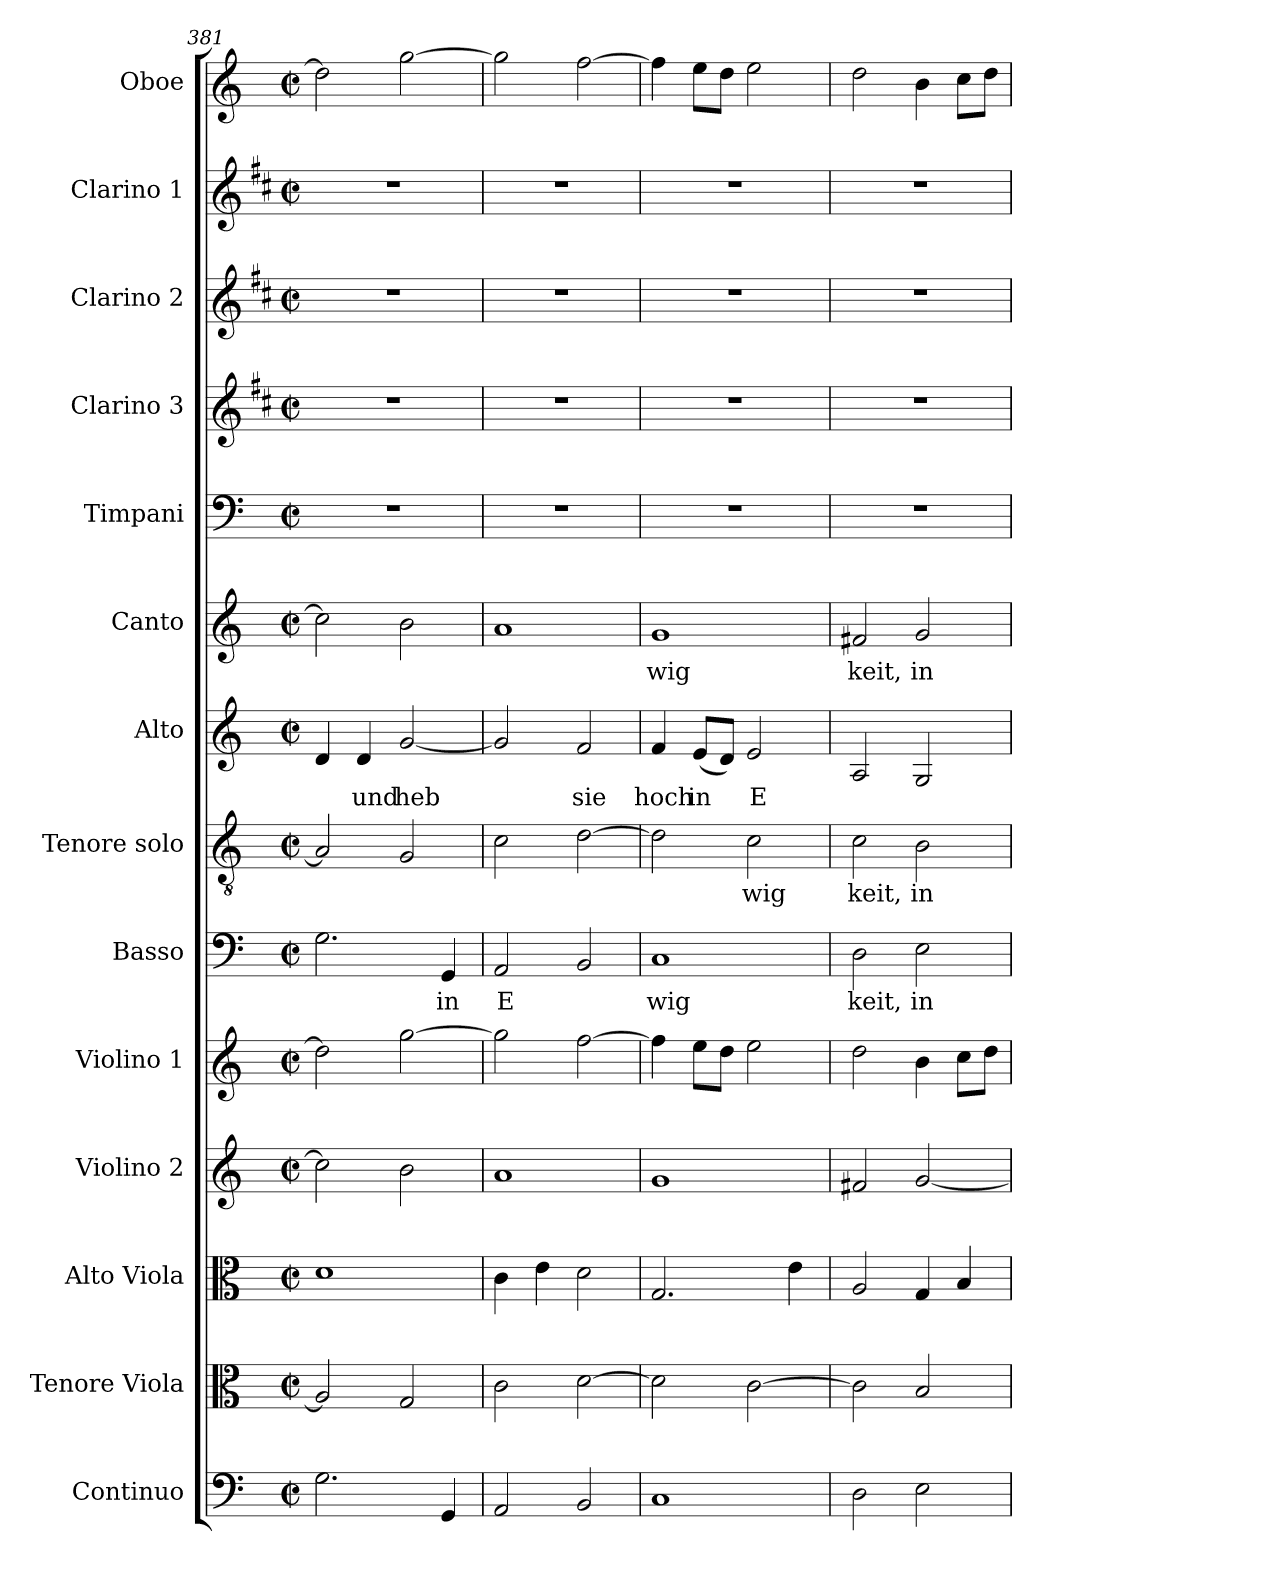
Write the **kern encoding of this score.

**kern	**kern	**kern	**kern	**kern	**kern	**text	**kern	**text	**kern	**text	**kern	**text	**kern	**kern	**kern	**kern	**kern
*part14	*part13	*part12	*part11	*part10	*part9	*part9	*part8	*part8	*part7	*part7	*part6	*part6	*part5	*part4	*part3	*part2	*part1
*staff14	*staff13	*staff12	*staff11	*staff10	*staff9	*staff9	*staff8	*staff8	*staff7	*staff7	*staff6	*staff6	*staff5	*staff4	*staff3	*staff2	*staff1
*I"Continuo	*I"Tenore Viola	*I"Alto Viola	*I"Violino 2	*I"Violino 1	*I"Basso	*	*I"Tenore solo	*	*I"Alto	*	*I"Canto	*	*I"Timpani	*I"Clarino 3	*I"Clarino 2	*I"Clarino 1	*I"Oboe
*I'Continuo	*I'Tenore Viola	*I'Alto Viola	*I'Violino 2	*I'Violino 1	*I'Basso	*	*I'Tenore	*	*I'Alto	*	*I'Canto	*	*I'Timpani	*I'Clarino 3	*I'Clarino 2	*I'Clarino 1	*I'Oboe
*clefF4	*clefC3	*clefC3	*clefG2	*clefG2	*clefF4	*	*clefGv2	*	*clefG2	*	*clefG2	*	*clefF4	*clefG2	*clefG2	*clefG2	*clefG2
*	*	*	*	*	*	*	*	*	*	*	*	*	*	*ITrd1c2	*ITrd1c2	*ITrd1c2	*
*k[]	*k[]	*k[]	*k[]	*k[]	*k[]	*	*k[]	*	*k[]	*	*k[]	*	*k[]	*k[]	*k[]	*k[]	*k[]
*C:	*C:	*C:	*C:	*C:	*C:	*	*C:	*	*C:	*	*C:	*	*C:	*C:	*C:	*C:	*C:
*M2/2	*M2/2	*M2/2	*M2/2	*M2/2	*M2/2	*	*M2/2	*	*M2/2	*	*M2/2	*	*M2/2	*M2/2	*M2/2	*M2/2	*M2/2
*met(c|)	*met(c|)	*met(c|)	*met(c|)	*met(c|)	*met(c|)	*	*met(c|)	*	*met(c|)	*	*met(c|)	*	*met(c|)	*met(c|)	*met(c|)	*met(c|)	*met(c|)
=381	=381	=381	=381	=381	=381	=381	=381	=381	=381	=381	=381	=381	=381	=381	=381	=381	=381
!	!	!	!	!	!	!LO:LY:b:cj	!	!LO:LY:b	!	!LO:LY:b:cj	!	!LO:LY:b:cj	!	!	!	!	!
2.G\	2A/]	1d	2cc\]	2dd\]	2.G\	.	2A/]	.	4d/	.	2cc\]	.	1r	1r	1r	1r	2dd\]
!	!	!	!	!	!	!	!	!	!	!LO:LY:b:cj	!	!	!	!	!	!	!
.	.	.	.	.	.	.	.	.	4d/	und	.	.	.	.	.	.	.
!	!	!	!	!	!	!	!	!LO:LY:b	!	!LO:LY:b:cj	!	!LO:LY:b:cj	!	!	!	!	!
.	2G/	.	2b\	[>2gg\	.	.	2G/	.	[<2g/	heb	2b\	.	.	.	.	.	[>2gg\
!	!	!	!	!	!	!LO:LY:b:cj	!	!	!	!	!	!	!	!	!	!	!
4GG/	.	.	.	.	4GG/	in	.	.	.	.	.	.	.	.	.	.	.
=382	=382	=382	=382	=382	=382	=382	=382	=382	=382	=382	=382	=382	=382	=382	=382	=382	=382
!	!	!	!	!	!	!LO:LY:b:cj	!	!LO:LY:b	!	!LO:LY:b:cj	!	!LO:LY:b:cj	!	!	!	!	!
2AA/	2c\	4c\	1a	2gg\]	2AA/	E	2c\	.	2g/]	.	1a	.	1r	1r	1r	1r	2gg\]
.	.	4e\	.	.	.	.	.	.	.	.	.	.	.	.	.	.	.
!	!	!	!	!	!	!LO:LY:b:cj	!	!LO:LY:b	!	!LO:LY:b:cj	!	!	!	!	!	!	!
2BB/	[>2d\	2d\	.	[>2ff\	2BB/	.	[>2d\	.	2f/	sie	.	.	.	.	.	.	[>2ff\
=383	=383	=383	=383	=383	=383	=383	=383	=383	=383	=383	=383	=383	=383	=383	=383	=383	=383
!	!	!	!	!	!	!LO:LY:b:cj	!	!LO:LY:b	!	!LO:LY:b:cj	!	!LO:LY:b:cj	!	!	!	!	!
1C	2d\]	2.G/	1g	4ff\]	1C	wig	2d\]	.	4f/	hoch	1g	wig	1r	1r	1r	1r	4ff\]
!	!	!	!	!	!	!	!	!	!	!LO:LY:b:cj	!	!	!	!	!	!	!
.	.	.	.	8ee\L	.	.	.	.	(<8e/L	in	.	.	.	.	.	.	8ee\L
!	!	!	!	!	!	!	!	!	!	!LO:LY:b:cj	!	!	!	!	!	!	!
.	.	.	.	8dd\J	.	.	.	.	8d/J)	.	.	.	.	.	.	.	8dd\J
!	!	!	!	!	!	!	!	!LO:LY:b	!	!LO:LY:b:cj	!	!	!	!	!	!	!
.	[>2c\	.	.	2ee\	.	.	2c\	wig	2e/	E	.	.	.	.	.	.	2ee\
.	.	4e\	.	.	.	.	.	.	.	.	.	.	.	.	.	.	.
=384	=384	=384	=384	=384	=384	=384	=384	=384	=384	=384	=384	=384	=384	=384	=384	=384	=384
!	!	!	!	!	!	!LO:LY:b:cj	!	!LO:LY:b	!	!LO:LY:b:cj	!	!LO:LY:b:cj	!	!	!	!	!
2D\	2c\]	2A/	2f#X/	2dd\	2D\	keit,	2c\	keit,	2A/	.	2f#X/	keit,	1r	1r	1r	1r	2dd\
!	!	!	!	!	!	!LO:LY:b:cj	!	!LO:LY:b	!	!LO:LY:b:cj	!	!LO:LY:b:cj	!	!	!	!	!
2E\	2B/	4G/	[<2g/	4b\	2E\	in	2B\	in	2G/	.	2g/	in	.	.	.	.	4b\
.	.	4B/	.	8cc\L	.	.	.	.	.	.	.	.	.	.	.	.	8cc\L
.	.	.	.	8dd\J	.	.	.	.	.	.	.	.	.	.	.	.	8dd\J
=	=	=	=	=	=	=	=	=	=	=	=	=	=	=	=	=	=
*-	*-	*-	*-	*-	*-	*-	*-	*-	*-	*-	*-	*-	*-	*-	*-	*-	*-
